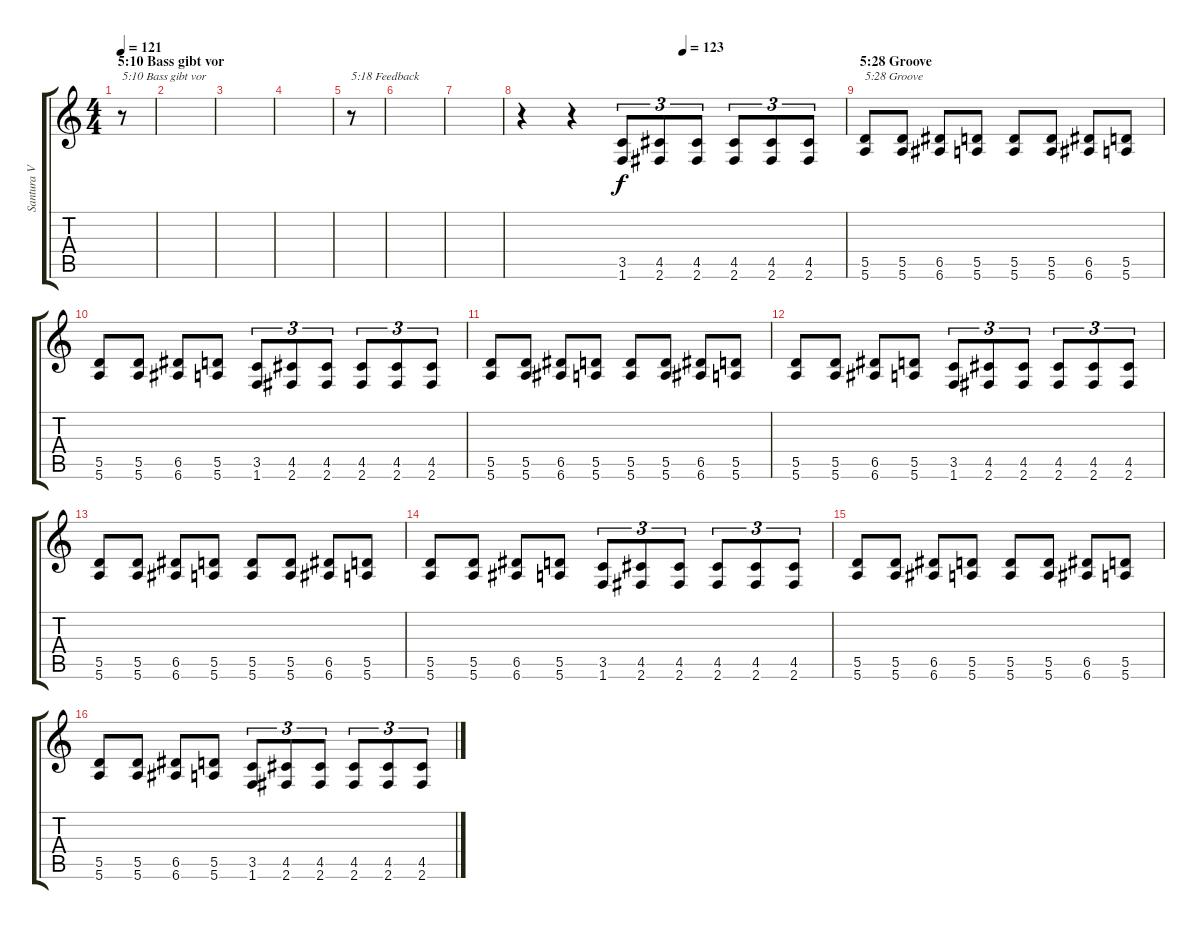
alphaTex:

\track ("Santura V" "Santura V") {instrument distortionguitar}
\staff {score tabs}
\tuning (E4 B3 G3 D3 A2 E2) {hide}
\ts (4 4)
\section ("" "5:10 Bass gibt vor")
\tempo 121
\clef g2
\ks c
r.8{txt "5:10 Bass gibt vor" dy f} |
|
|
|
r.8{txt "5:18 Feedback" instrument distortionguitar} |
|
|
\tempo (123 0.5)
r.4 r.4 (3.5 1.6).8{tu (3 2)} (4.5 2.6).8{tu (3 2)} (4.5 2.6).8{tu (3 2)} (4.5 2.6).8{tu (3 2)} (4.5 2.6).8{tu (3 2)} (4.5 2.6).8{tu (3 2)} |
\section ("" "5:28 Groove ")
(5.5 5.6).8{txt "5:28 Groove "} (5.5 5.6).8 (6.5 6.6).8 (5.5 5.6).8 (5.5 5.6).8 (5.5 5.6).8 (6.5 6.6).8 (5.5 5.6).8 |
(5.5 5.6).8 (5.5 5.6).8 (6.5 6.6).8 (5.5 5.6).8 (3.5 1.6).8{tu (3 2)} (4.5 2.6).8{tu (3 2)} (4.5 2.6).8{tu (3 2)} (4.5 2.6).8{tu (3 2)} (4.5 2.6).8{tu (3 2)} (4.5 2.6).8{tu (3 2)} |
(5.5 5.6).8 (5.5 5.6).8 (6.5 6.6).8 (5.5 5.6).8 (5.5 5.6).8 (5.5 5.6).8 (6.5 6.6).8 (5.5 5.6).8 |
(5.5 5.6).8 (5.5 5.6).8 (6.5 6.6).8 (5.5 5.6).8 (3.5 1.6).8{tu (3 2)} (4.5 2.6).8{tu (3 2)} (4.5 2.6).8{tu (3 2)} (4.5 2.6).8{tu (3 2)} (4.5 2.6).8{tu (3 2)} (4.5 2.6).8{tu (3 2)} |
(5.5 5.6).8 (5.5 5.6).8 (6.5 6.6).8 (5.5 5.6).8 (5.5 5.6).8 (5.5 5.6).8 (6.5 6.6).8 (5.5 5.6).8 |
(5.5 5.6).8 (5.5 5.6).8 (6.5 6.6).8 (5.5 5.6).8 (3.5 1.6).8{tu (3 2)} (4.5 2.6).8{tu (3 2)} (4.5 2.6).8{tu (3 2)} (4.5 2.6).8{tu (3 2)} (4.5 2.6).8{tu (3 2)} (4.5 2.6).8{tu (3 2)} |
(5.5 5.6).8 (5.5 5.6).8 (6.5 6.6).8 (5.5 5.6).8 (5.5 5.6).8 (5.5 5.6).8 (6.5 6.6).8 (5.5 5.6).8 |
(5.5 5.6).8 (5.5 5.6).8 (6.5 6.6).8 (5.5 5.6).8 (3.5 1.6).8{tu (3 2)} (4.5 2.6).8{tu (3 2)} (4.5 2.6).8{tu (3 2)} (4.5 2.6).8{tu (3 2)} (4.5 2.6).8{tu (3 2)} (4.5 2.6).8{tu (3 2)}
